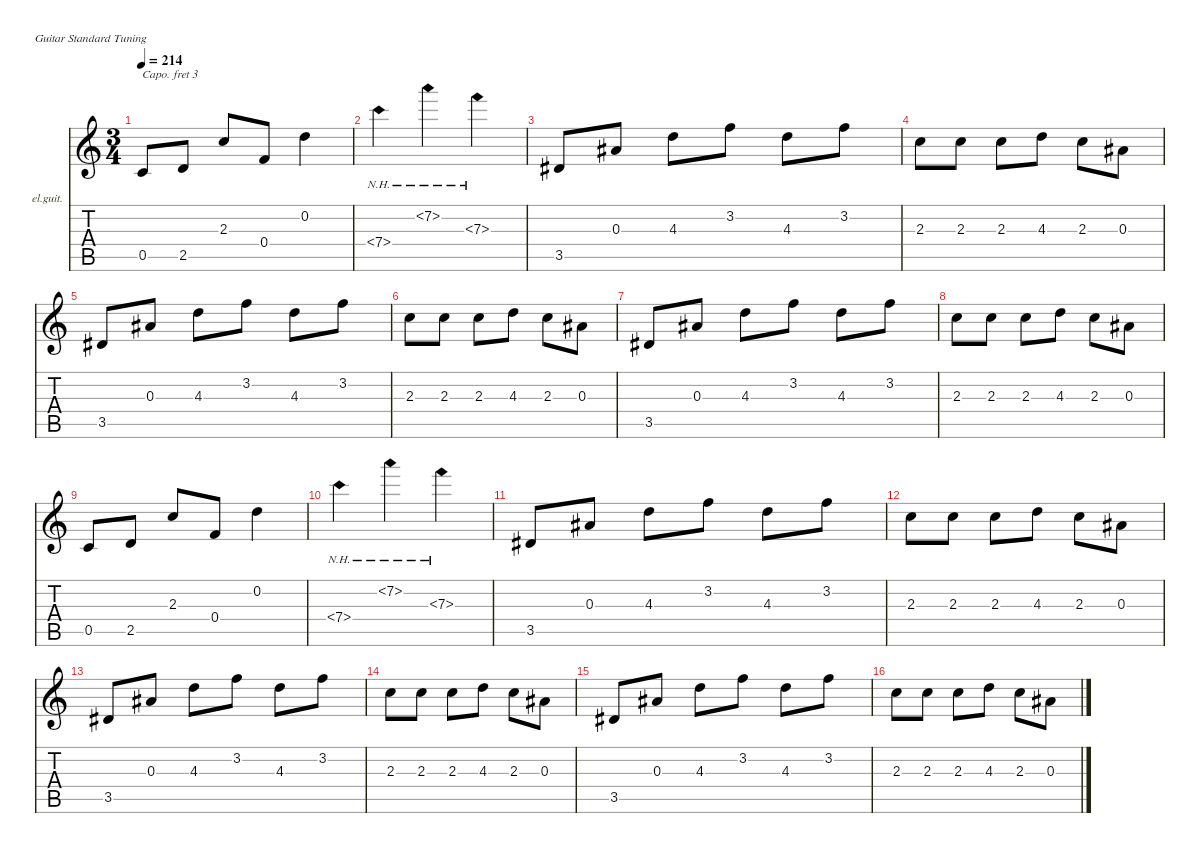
\hideDynamics
\bracketExtendMode nobrackets
\firstSystemTrackNameOrientation horizontal
\track ("Clean Guitar" "el.guit.") {instrument electricguitarclean}
\staff {score tabs}
\capo 3
\tuning (E4 B3 G3 D3 A2 E2)
\ts (3 4)
\tempo 214
\clef g2
\ks aminor
0.5.8{dy mf beam Up} 2.5.8{beam Up} 2.3.8{beam Up} 0.4.8{beam Up} 0.2.4{beam Down} |
7.4{nh}.4{beam Down} 7.2{nh}.4{beam Down} 7.3{nh}.4{beam Down} |
3.5{acc #}.8{beam Up} 0.3{acc #}.8{beam Up} 4.3.8{beam Down} 3.2.8{beam Down} 4.3.8{beam Down} 3.2.8{beam Down} |
2.3.8{beam Down} 2.3.8{beam Down} 2.3.8{beam Down} 4.3.8{beam Down} 2.3.8{beam Down} 0.3{acc #}.8{beam Down} |
3.5{acc #}.8{beam Up} 0.3{acc #}.8{beam Up} 4.3.8{beam Down} 3.2.8{beam Down} 4.3.8{beam Down} 3.2.8{beam Down} |
2.3.8{beam Down} 2.3.8{beam Down} 2.3.8{beam Down} 4.3.8{beam Down} 2.3.8{beam Down} 0.3{acc #}.8{beam Down} |
3.5{acc #}.8{beam Up} 0.3{acc #}.8{beam Up} 4.3.8{beam Down} 3.2.8{beam Down} 4.3.8{beam Down} 3.2.8{beam Down} |
2.3.8{beam Down} 2.3.8{beam Down} 2.3.8{beam Down} 4.3.8{beam Down} 2.3.8{beam Down} 0.3{acc #}.8{beam Down} |
0.5.8{beam Up} 2.5.8{beam Up} 2.3.8{beam Up} 0.4.8{beam Up} 0.2.4{beam Down} |
7.4{nh}.4{beam Down} 7.2{nh}.4{beam Down} 7.3{nh}.4{beam Down} |
3.5{acc #}.8{beam Up} 0.3{acc #}.8{beam Up} 4.3.8{beam Down} 3.2.8{beam Down} 4.3.8{beam Down} 3.2.8{beam Down} |
2.3.8{beam Down} 2.3.8{beam Down} 2.3.8{beam Down} 4.3.8{beam Down} 2.3.8{beam Down} 0.3{acc #}.8{beam Down} |
3.5{acc #}.8{beam Up} 0.3{acc #}.8{beam Up} 4.3.8{beam Down} 3.2.8{beam Down} 4.3.8{beam Down} 3.2.8{beam Down} |
2.3.8{beam Down} 2.3.8{beam Down} 2.3.8{beam Down} 4.3.8{beam Down} 2.3.8{beam Down} 0.3{acc #}.8{beam Down} |
3.5{acc #}.8{beam Up} 0.3{acc #}.8{beam Up} 4.3.8{beam Down} 3.2.8{beam Down} 4.3.8{beam Down} 3.2.8{beam Down} |
2.3.8{beam Down} 2.3.8{beam Down} 2.3.8{beam Down} 4.3.8{beam Down} 2.3.8{beam Down} 0.3{acc #}.8{beam Down}
